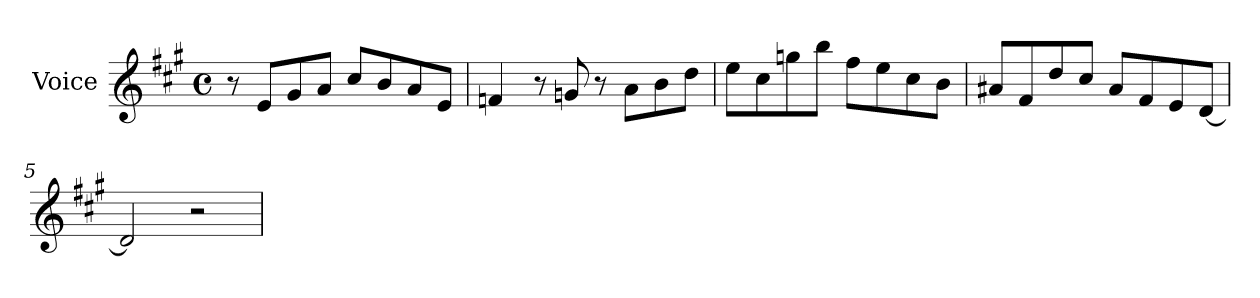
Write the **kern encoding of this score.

**kern
*part1
*staff1
*I"Voice
*I'Voice
*clefG2
*k[f#c#g#]
*M4/4
*met(c)
=1
8r
8e/L
8g#/
8a/J
8cc#/L
8b/
8a/
8e/J
=2
4fn/
8r
8gn/
8r
8a\L
8b\
8dd\J
=3
8ee\L
8cc#\
8ggn\
8bb\J
8ff#\L
8ee\
8cc#\
8b\J
=4
8a#X/L
8f#/
8dd/
8cc#/J
8a#/L
8f#/
8e/
[<8d/J
=5
2d/]
2rcc
=
*-
